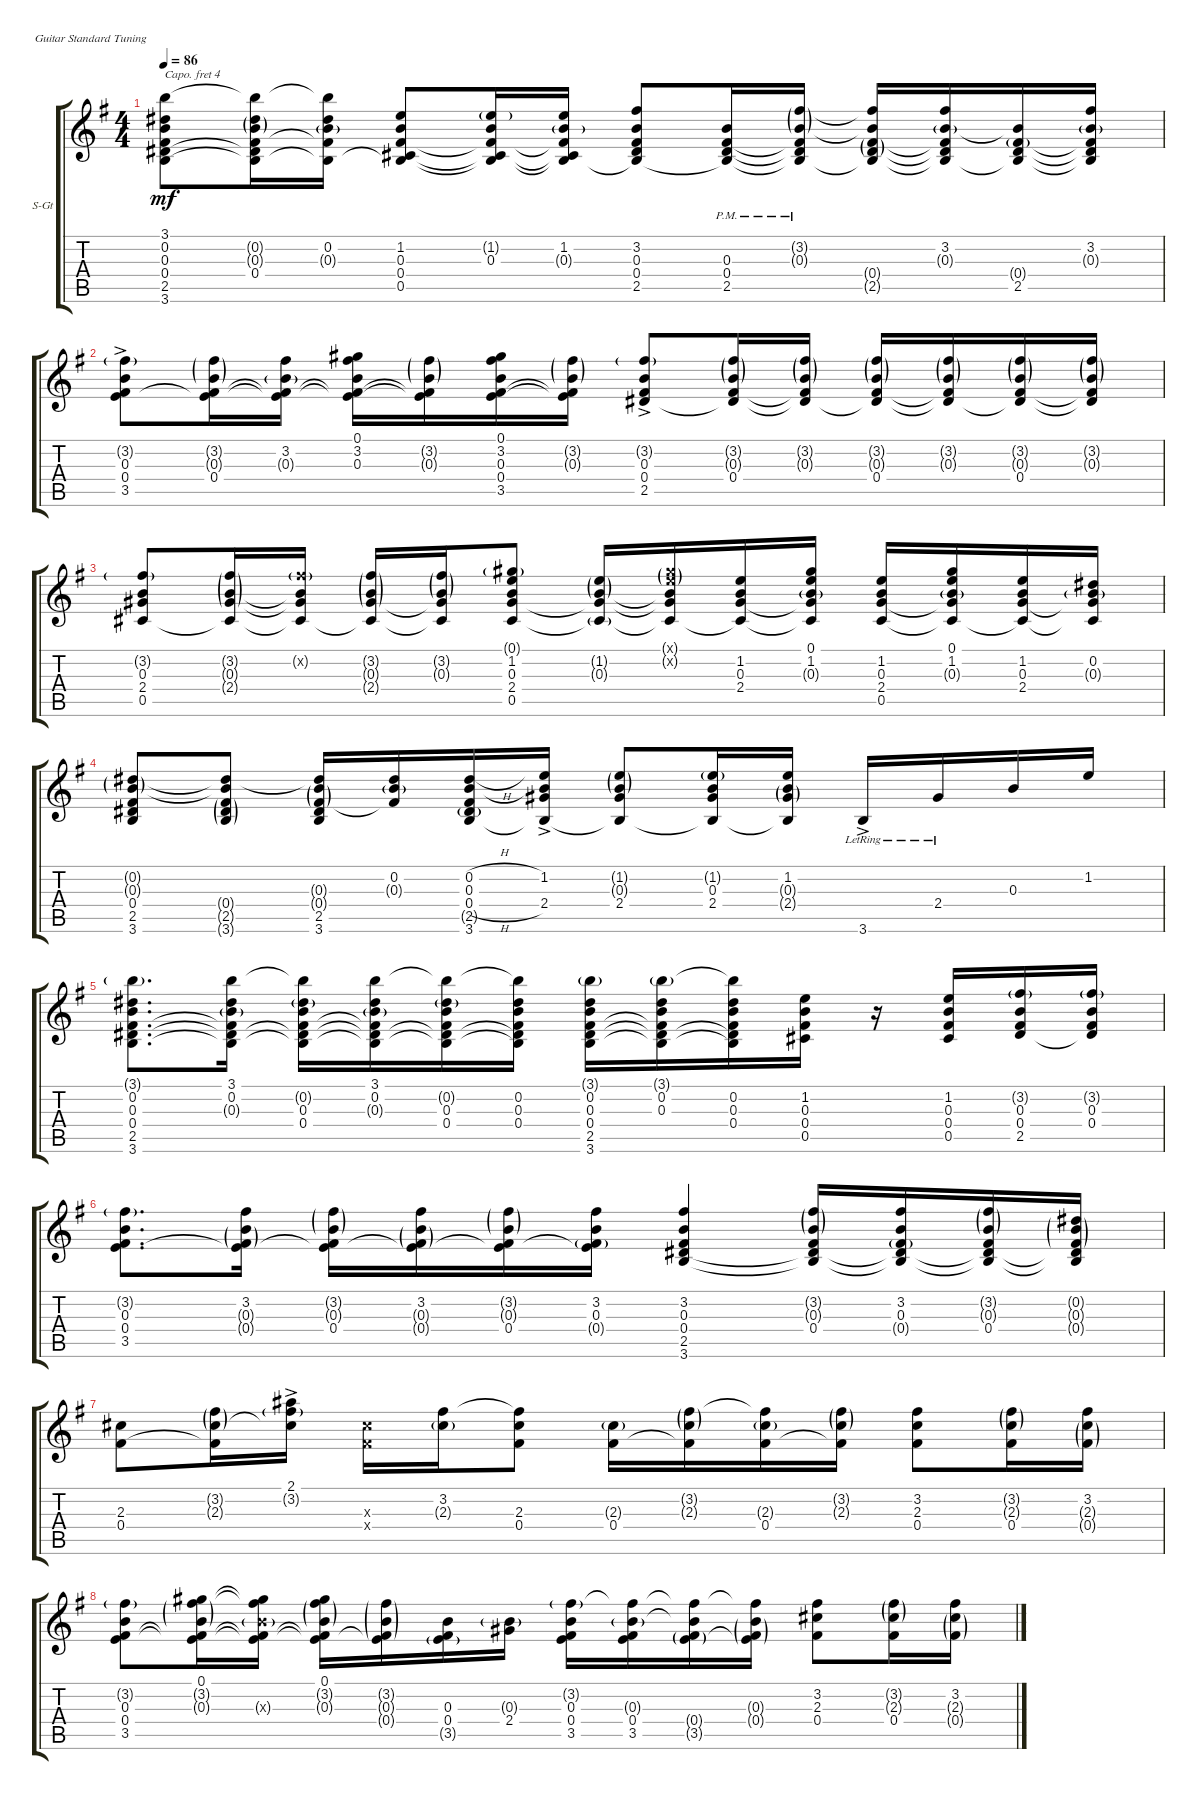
\defaultSystemsLayout 4
\bracketExtendMode groupsimilarinstruments
\firstSystemTrackNameOrientation horizontal
\otherSystemsTrackNameOrientation horizontal
\track ("Steel Guitar" "S-Gt") {instrument acousticguitarsteel}
\staff {score tabs}
\capo 4
\tuning (E4 B3 G3 D3 A2 E2)
\ts (4 4)
\tempo 86
\clef g2
\ks g
(3.6 0.4 2.5 0.3 3.1 0.2).8{dy mf} (0.4 3.1{t} 0.2{g} 0.3{g} 3.6{t} 2.5{t}).16 (0.4{t} 3.1{t} 0.2 0.3{g} 3.6{t}).16 (0.4 0.5 0.3 1.2 3.6{t}).8 (0.4{t} 0.3 0.5{t} 1.2{g} 3.6{t}).16 (0.4{t} 0.3{g} 1.2 0.5{t} 3.6{t}).16 (0.4 2.5 0.3 3.2 3.6{t}).8 (0.4{pm} 2.5{pm} 0.3{pm} 3.6{t}).16 (0.4{pm t} 0.3{g} 3.2{g} 2.5{pm t} 3.6{t}).16 (0.4{g} 2.5{g} 0.3{t} 3.2{t} 3.6{t}).16 (2.5{t} 3.2 0.3{g} 0.4{t} 3.6{t}).16 (2.5 0.3{t} 0.4{g} 3.6{t}).16 (3.2 0.3{g} 0.4{t} 2.5{t} 3.6{t}).16 |
(3.5{ac} 0.4 0.3 3.2{g}).8 (0.3{g} 0.4 3.5{t} 3.2{g}).16 (3.2 0.3{g} 0.4{t} 3.5{t}).16 (0.3 0.4{t} 3.5{t} 3.2 0.1).16 (3.2{g} 0.3{g} 0.4{t} 3.5{t}).16 (0.3 0.4 3.5 3.2 0.1).16 (3.2{g} 0.3{g} 0.4{t} 3.5{t}).16 (2.5{ac} 0.4 0.3 3.2{g}).8 (3.2{g} 0.3{g} 0.4 2.5{t}).16 (3.2{g} 0.3{g} 0.4{t} 2.5{t}).16 (0.4 2.5{t} 0.3{g} 3.2{g}).16 (3.2{g} 0.3{g} 0.4{t} 2.5{t}).16 (0.3{g} 0.4 2.5{t} 3.2{g}).16 (3.2{g} 0.4{t} 0.3{g} 2.5{t}).16 |
(2.4 0.3 3.2{g} 0.5).8 (3.2{g} 2.4{g} 0.3{g} 0.5{t}).16 (2.4{t} 0.3{t} 0.5{t} 3.2{g x}).16 (3.2{g} 0.3{g} 2.4{g} 0.5{t}).16 (3.2{g} 0.3{g} 2.4{t} 0.5{t}).16 (0.5 0.3 1.2 2.4 0.1{g}).8 (0.5{g t} 1.2{g} 2.4{t} 0.3{g}).16 (1.2{g x} 0.3{t} 0.5{t} 0.1{g x} 2.4{t}).16 (1.2 0.3 0.5{t} 2.4).16 (1.2 0.3{g} 0.5{t} 0.1 2.4{t}).16 (1.2 0.3 0.5 2.4).16 (1.2 0.3{g} 0.5{t} 0.1 2.4{t}).16 (1.2 0.3 0.5{t} 2.4).16 (0.3{g} 0.5{t} 2.4{t} 0.2).16 |
(3.6 2.5 0.4 0.3{g} 0.2{g}).8 (3.6{g} 2.5{g} 0.4{g} 0.3{t} 0.2{t}).8 (0.2{t} 0.3{g} 0.4{g} 3.6 2.5).16 (0.2 0.3{g} 0.4{t}).16 (3.6 0.4{h} 0.3 0.2{h} 2.5{g}).16 (3.6{t} 0.3{t} 2.4{ac} 1.2{ac}).16 (3.6{t} 0.3{g} 2.4 1.2{g}).8 (0.3 3.6{t} 2.4 1.2{g}).16 (1.2 2.4{g} 0.3{g} 3.6{t}).16 3.6{ac lr}.16 2.4{lr}.16 0.3.16 1.2.16 |
(3.6 0.4 2.5 0.3 3.1{g} 0.2).8{d} (3.6{t} 0.4{t} 2.5{t} 0.3{g} 3.1 0.2).16 (3.6{t} 0.4 2.5{t} 0.3 3.1{t} 0.2{g}).16 (3.6{t} 0.4{t} 2.5{t} 0.3{g} 3.1 0.2).16 (3.6{t} 0.4 2.5{t} 0.3 3.1{t} 0.2{g}).16 (3.6{t} 0.4 2.5{t} 0.3 3.1{t} 0.2).16 (3.6 0.4 2.5 0.3 3.1{g} 0.2).16 (3.6{t} 0.4{t} 2.5{t} 0.3 3.1{g} 0.2).16 (3.6{t} 0.4 2.5{t} 0.3 3.1{t} 0.2).16 (0.4 0.5 0.3 1.2).16 r.16 (0.4 0.5 0.3 1.2).16 (0.4 2.5 0.3 3.2{g}).16 (0.4 2.5{t} 0.3 3.2{g}).16 |
(0.3 0.4 3.5 3.2{g}).8{d} (0.3{g} 0.4{g} 3.5{t} 3.2).16 (0.3{g} 0.4 3.5{t} 3.2{g}).16 (0.3{g} 0.4{g} 3.5{t} 3.2).16 (0.3{g} 0.4 3.5{t} 3.2{g}).16 (0.3 0.4{g} 3.5{t} 3.2).16 (3.6 0.4 2.5 0.3 3.2).4 (3.6{t} 0.4 2.5{t} 0.3{g} 3.2{g}).16 (3.6{t} 0.4{g} 2.5{t} 0.3 3.2).16 (3.6{t} 0.4 2.5{t} 0.3{g} 3.2{g}).16 (3.6{t} 0.4{g} 2.5{t} 0.3{g} 0.2{g}).16 |
(0.4 2.3).8 (3.2{g} 2.3{g} 0.4{t}).16 (2.3{t} 2.1{ac} 3.2{g}).16 (0.4{x} 2.3{x}).16 (3.2 2.3{g}).16 (0.4 2.3 3.2{t}).8 (0.4 2.3{g}).16 (0.4{t} 3.2{g} 2.3{g}).16 (2.3{g} 3.2{t} 0.4).16 (2.3{g} 0.4{t} 3.2{g}).16 (2.3 3.2 0.4).8 (2.3{g} 3.2{g} 0.4).16 (2.3{g} 0.4{g} 3.2).16 |
(3.5 0.4 0.3 3.2{g}).8 (3.2{g} 3.5{t} 0.4{t} 0.3{g} 0.1).16 (0.1{t} 3.2{t} 0.3{g x} 3.5{t} 0.4{t}).16 (0.1 3.2{g} 0.3{g} 3.5{t} 0.4{t}).16 (3.2{g} 3.5{t} 0.4{g} 0.3{g}).16 (3.5{g} 0.4 0.3).16 (2.4 0.3{g}).16 (0.4 0.3 3.2{g} 3.5).16 (3.5 0.4 0.3{g} 3.2{t}).16 (3.5{g} 0.4{g} 0.3{t} 3.2{t}).16 (3.5{g t} 0.4{g} 0.3{g} 3.2{t}).16 (2.3 3.2 0.4).8 (2.3{g} 3.2{g} 0.4).16 (2.3{g} 0.4{g} 3.2).16
